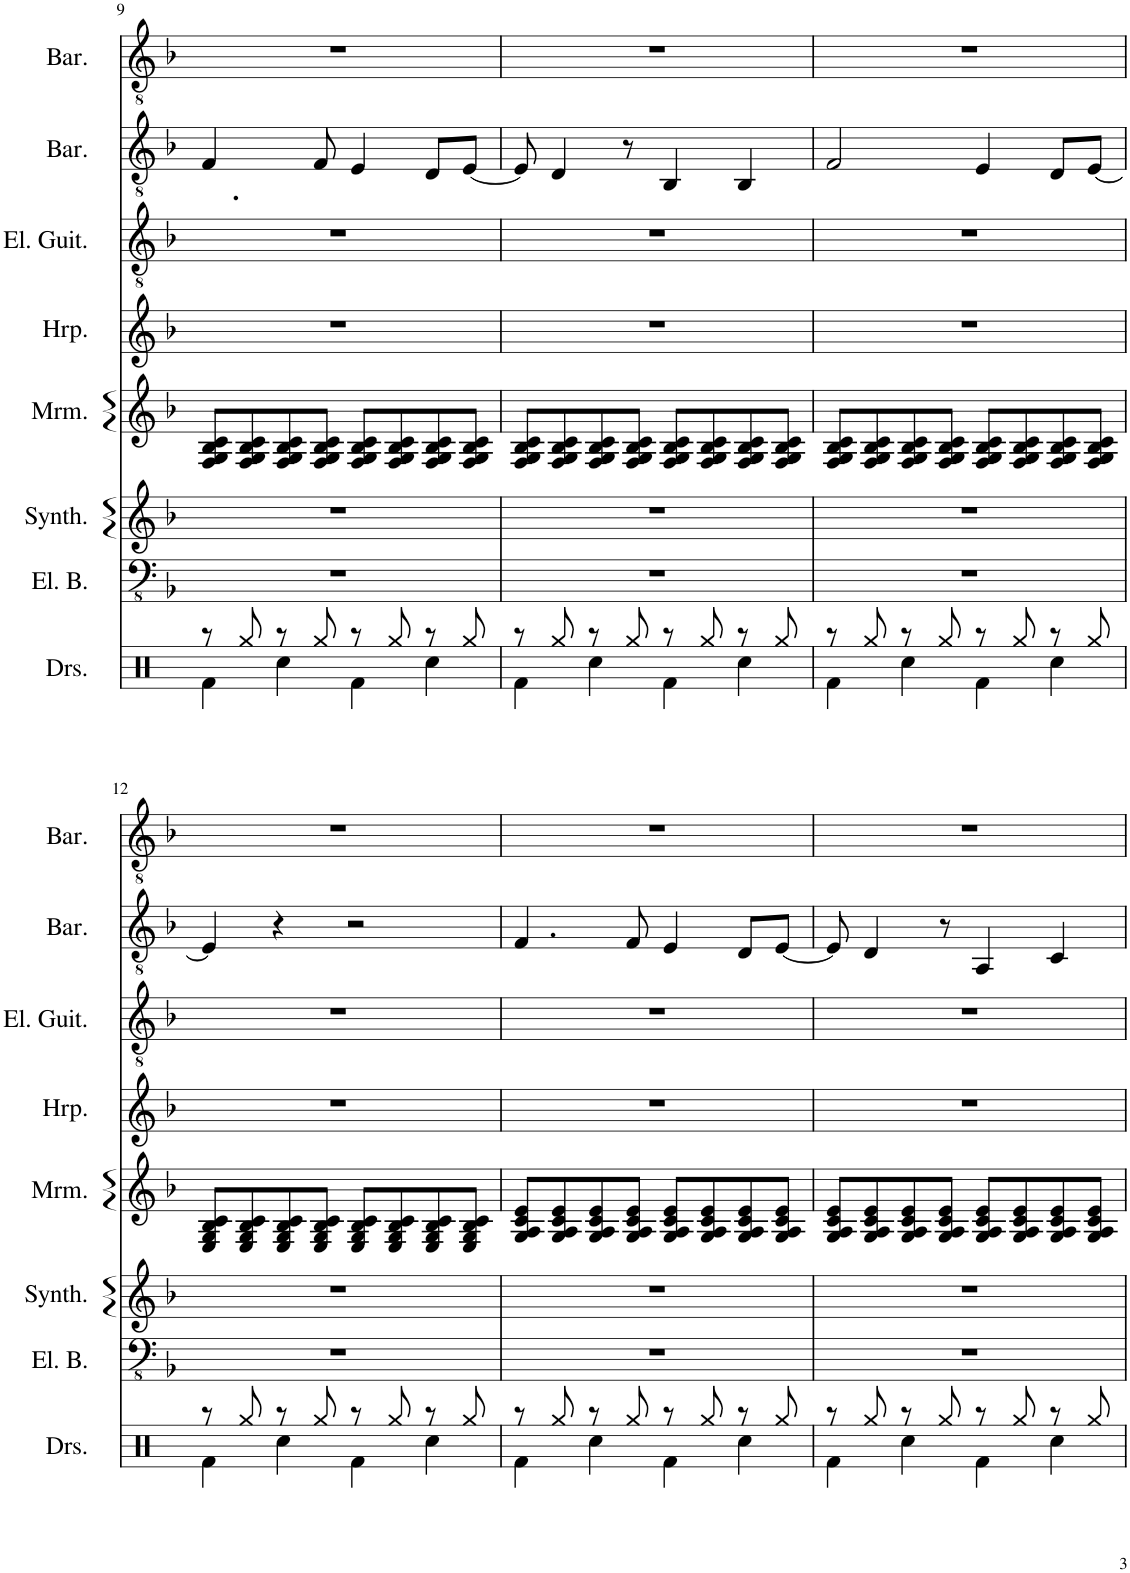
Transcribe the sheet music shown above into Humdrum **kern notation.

**kern	**kern	**kern	**kern	**kern	**kern	**kern	**kern
*part8	*part7	*part6	*part5	*part4	*part3	*part2	*part1
*staff8	*staff7	*staff6	*staff5	*staff4	*staff3	*staff2	*staff1
*I"Drumset	*I"Electric Bass	*I"String Synthesizer	*I"Marimba	*I"Harp	*I"Electric Guitar	*I"Baritone	*I"Baritone
*I'Drs.	*I'El. B.	*I'Synth.	*I'Mrm.	*I'Hrp.	*I'El. Guit.	*I'Bar.	*I'Bar.
!!LO:PB:g=z
*clefX	*clefFv4	*clefG2	*clefG2	*clefG2	*clefGv2	*clefGv2	*clefGv2
*k[]	*k[b-]	*k[b-]	*k[b-]	*k[b-]	*k[b-]	*k[b-]	*k[b-]
*M4/4	*M4/4	*M4/4	*M4/4	*M4/4	*M4/4	*M4/4	*M4/4
=9	=9	=9	=9	=9	=9	=9	=9
*^	*	*	*	*	*	*	*
8r	4Rf\	1r	1r	8F/ 8G/ 8B-/ 8c/L	1r	1r	4.F/	1r
8Rgg/	.	.	.	8F/ 8G/ 8B-/ 8c/	.	.	.	.
8r	4Rcc\	.	.	8F/ 8G/ 8B-/ 8c/	.	.	.	.
8Rgg/	.	.	.	8F/ 8G/ 8B-/ 8c/J	.	.	8F/	.
8r	4Rf\	.	.	8F/ 8G/ 8B-/ 8c/L	.	.	4E/	.
8Rgg/	.	.	.	8F/ 8G/ 8B-/ 8c/	.	.	.	.
8r	4Rcc\	.	.	8F/ 8G/ 8B-/ 8c/	.	.	8D/L	.
8Rgg/	.	.	.	8F/ 8G/ 8B-/ 8c/J	.	.	[8E/J	.
=10	=10	=10	=10	=10	=10	=10	=10	=10
8r	4Rf\	1r	1r	8F/ 8G/ 8B-/ 8c/L	1r	1r	8E/]	1r
8Rgg/	.	.	.	8F/ 8G/ 8B-/ 8c/	.	.	4D/	.
8r	4Rcc\	.	.	8F/ 8G/ 8B-/ 8c/	.	.	.	.
8Rgg/	.	.	.	8F/ 8G/ 8B-/ 8c/J	.	.	8r	.
8r	4Rf\	.	.	8F/ 8G/ 8B-/ 8c/L	.	.	4BB-/	.
8Rgg/	.	.	.	8F/ 8G/ 8B-/ 8c/	.	.	.	.
8r	4Rcc\	.	.	8F/ 8G/ 8B-/ 8c/	.	.	4BB-/	.
8Rgg/	.	.	.	8F/ 8G/ 8B-/ 8c/J	.	.	.	.
=11	=11	=11	=11	=11	=11	=11	=11	=11
8r	4Rf\	1r	1r	8F/ 8G/ 8B-/ 8c/L	1r	1r	2F/	1r
8Rgg/	.	.	.	8F/ 8G/ 8B-/ 8c/	.	.	.	.
8r	4Rcc\	.	.	8F/ 8G/ 8B-/ 8c/	.	.	.	.
8Rgg/	.	.	.	8F/ 8G/ 8B-/ 8c/J	.	.	.	.
8r	4Rf\	.	.	8F/ 8G/ 8B-/ 8c/L	.	.	4E/	.
8Rgg/	.	.	.	8F/ 8G/ 8B-/ 8c/	.	.	.	.
8r	4Rcc\	.	.	8F/ 8G/ 8B-/ 8c/	.	.	8D/L	.
8Rgg/	.	.	.	8F/ 8G/ 8B-/ 8c/J	.	.	[8E/J	.
!!LO:LB:g=z
=12	=12	=12	=12	=12	=12	=12	=12	=12
8r	4Rf\	1r	1r	8E/ 8G/ 8B-/ 8c/L	1r	1r	4E/]	1r
8Rgg/	.	.	.	8E/ 8G/ 8B-/ 8c/	.	.	.	.
8r	4Rcc\	.	.	8E/ 8G/ 8B-/ 8c/	.	.	4r	.
8Rgg/	.	.	.	8E/ 8G/ 8B-/ 8c/J	.	.	.	.
8r	4Rf\	.	.	8E/ 8G/ 8B-/ 8c/L	.	.	2r	.
8Rgg/	.	.	.	8E/ 8G/ 8B-/ 8c/	.	.	.	.
8r	4Rcc\	.	.	8E/ 8G/ 8B-/ 8c/	.	.	.	.
8Rgg/	.	.	.	8E/ 8G/ 8B-/ 8c/J	.	.	.	.
=13	=13	=13	=13	=13	=13	=13	=13	=13
8r	4Rf\	1r	1r	8G/ 8A/ 8c/ 8e/L	1r	1r	4.F/	1r
8Rgg/	.	.	.	8G/ 8A/ 8c/ 8e/	.	.	.	.
8r	4Rcc\	.	.	8G/ 8A/ 8c/ 8e/	.	.	.	.
8Rgg/	.	.	.	8G/ 8A/ 8c/ 8e/J	.	.	8F/	.
8r	4Rf\	.	.	8G/ 8A/ 8c/ 8e/L	.	.	4E/	.
8Rgg/	.	.	.	8G/ 8A/ 8c/ 8e/	.	.	.	.
8r	4Rcc\	.	.	8G/ 8A/ 8c/ 8e/	.	.	8D/L	.
8Rgg/	.	.	.	8G/ 8A/ 8c/ 8e/J	.	.	[8E/J	.
=14	=14	=14	=14	=14	=14	=14	=14	=14
8r	4Rf\	1r	1r	8G/ 8A/ 8c/ 8e/L	1r	1r	8E/]	1r
8Rgg/	.	.	.	8G/ 8A/ 8c/ 8e/	.	.	4D/	.
8r	4Rcc\	.	.	8G/ 8A/ 8c/ 8e/	.	.	.	.
8Rgg/	.	.	.	8G/ 8A/ 8c/ 8e/J	.	.	8r	.
8r	4Rf\	.	.	8G/ 8A/ 8c/ 8e/L	.	.	4AA/	.
8Rgg/	.	.	.	8G/ 8A/ 8c/ 8e/	.	.	.	.
8r	4Rcc\	.	.	8G/ 8A/ 8c/ 8e/	.	.	4C/	.
8Rgg/	.	.	.	8G/ 8A/ 8c/ 8e/J	.	.	.	.
*v	*v	*	*	*	*	*	*	*
=	=	=	=	=	=	=	=
*-	*-	*-	*-	*-	*-	*-	*-
